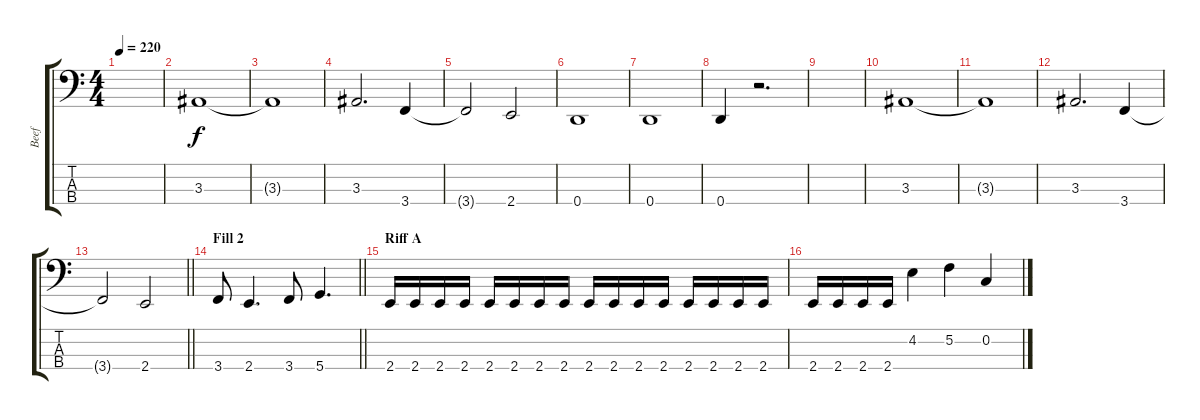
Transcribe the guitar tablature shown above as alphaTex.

\track ("Beef" "Beef") {instrument electricbassfinger}
\staff {score tabs}
\tuning (F2 C2 G1 D1) {hide}
\ts (4 4)
\tempo 220
\clef f4
\ks c
|
3.3.1 |
3.3{t}.1 |
3.3.2{d} 3.4.4 |
3.4{t}.2 2.4.2 |
0.4.1 |
0.4.1 |
0.4.4 r.2{d} |
|
3.3.1 |
3.3{t}.1 |
3.3.2{d} 3.4.4 |
\barLineRight lightlight
3.4{t}.2 2.4.2 |
\section ("" "Fill 2")
\barLineRight lightlight
3.4.8 2.4.4{d} 3.4.8 5.4.4{d} |
\section ("" "Riff A")
2.4.16 2.4.16 2.4.16 2.4.16 2.4.16 2.4.16 2.4.16 2.4.16 2.4.16 2.4.16 2.4.16 2.4.16 2.4.16 2.4.16 2.4.16 2.4.16 |
2.4.16 2.4.16 2.4.16 2.4.16 4.2.4 5.2.4 0.2.4
